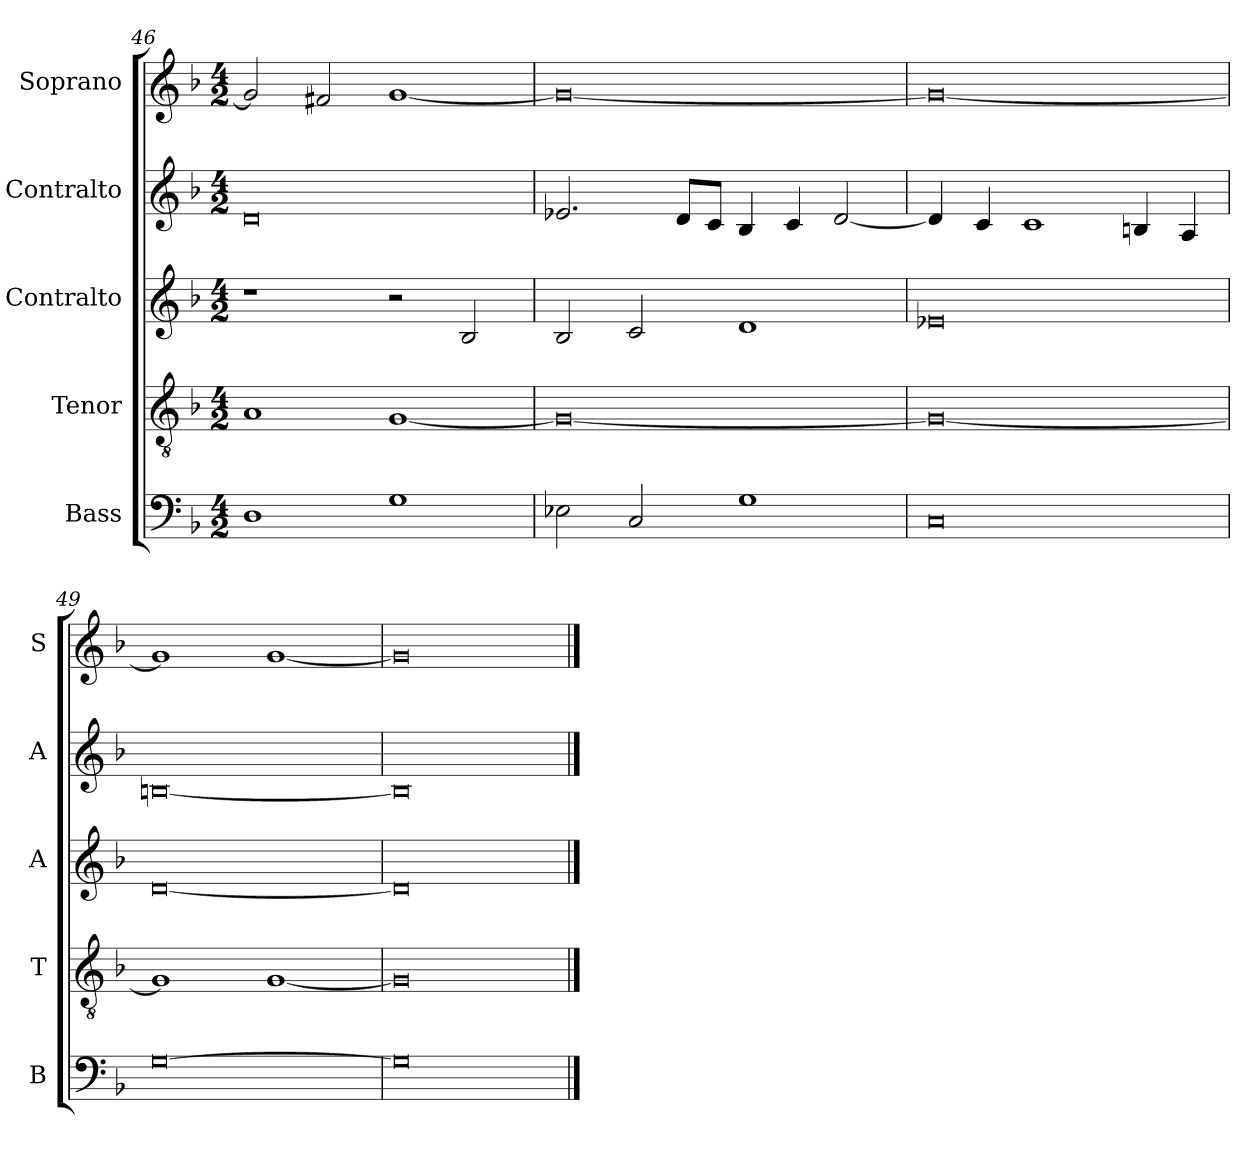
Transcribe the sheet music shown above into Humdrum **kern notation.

**kern	**kern	**kern	**kern	**kern
*part5	*part4	*part3	*part2	*part1
*staff5	*staff4	*staff3	*staff2	*staff1
*I"Bass	*I"Tenor	*I"Contralto	*I"Contralto	*I"Soprano
*I'B	*I'T	*I'A	*I'A	*I'S
*clefF4	*clefGv2	*clefG2	*clefG2	*clefG2
*k[b-]	*k[b-]	*k[b-]	*k[b-]	*k[b-]
*G:dor	*G:dor	*G:dor	*G:dor	*G:dor
*M4/2	*M4/2	*M4/2	*M4/2	*M4/2
=46	=46	=46	=46	=46
1D	1A	1r	0d	2g]
.	.	.	.	2f#X
1G	[1G	2r	.	[1g
.	.	2B-	.	.
=47	=47	=47	=47	=47
2E-X	0G_	2B-	2.e-X	0g_
2C	.	2c	.	.
.	.	.	8d/L	.
.	.	.	8c/J	.
1G	.	1d	4B-	.
.	.	.	4c	.
.	.	.	[2d	.
=48	=48	=48	=48	=48
0C	0G_	0e-X	4d]	0g_
.	.	.	4c	.
.	.	.	1c	.
.	.	.	4Bn	.
.	.	.	4A	.
=49	=49	=49	=49	=49
[0G	1G]	[0d	[0Bn	1g]
.	[1G	.	.	[1g
=50	=50	=50	=50	=50
0G]	0G]	0d]	0B]	0g]
==	==	==	==	==
*-	*-	*-	*-	*-
